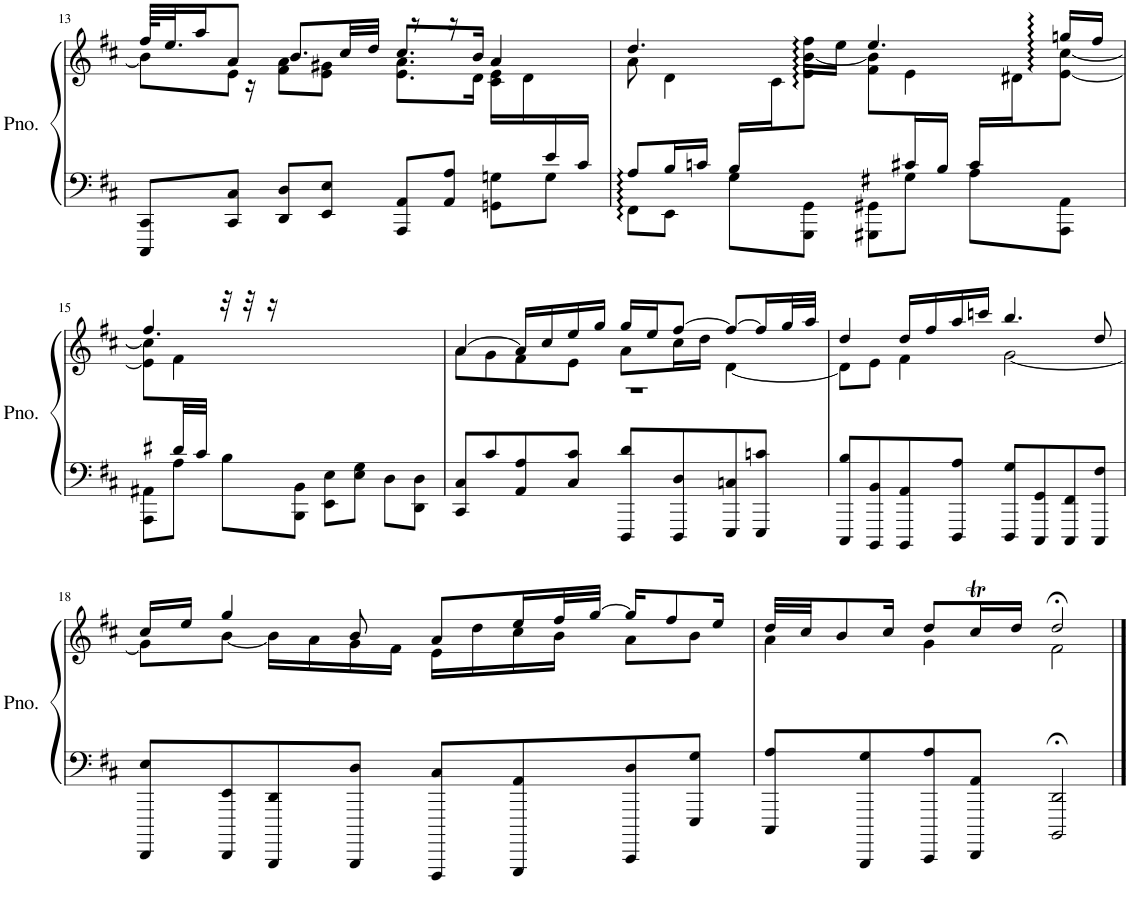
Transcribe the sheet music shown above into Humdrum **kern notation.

**kern	**kern
*part1	*part1
*staff2	*staff1
*I"Piano	*
*I'Pno.	*
!!LO:PB:g=z
*clefF4	*clefG2
*k[f#c#]	*k[f#c#]
*M4/4	*M4/4
*met(c)	*met(c)
=13	=13
*^	*^
*	*	*	*^
2..ryy	8CCC#/ 8CC#/L	64ff#/KLLL	8b\L]	8.ryy
.	.	32.ee/J	.	.
.	.	16aa/J	.	.
.	8CC#/ 8C#/J	8a/J	8e\J	.
.	.	.	.	16r
.	8DD/ 8D/L	64ryy	8f#\ 8a\L	8.b/L
.	.	8.ryy	.	.
.	8EE/ 8E/J	.	8e\ 8g#X\J	.
.	.	.	.	32cc#/LL
.	.	32ryy	.	.
.	.	.	.	32dd/JJJ
.	.	32ryy	.	.
.	8AAA/ 8AA/L	.	8.e\ 8.a\L	8.cc#/L
.	.	8r	.	.
.	8AA/ 8A/J	.	.	.
.	.	16r	.	.
.	.	.	16d\Jk	16b/Jk
.	.	64ryy	.	.
.	.	32ryy	.	.
.	8GGn\ 8Gn\L	4a/	16c#\ 16e\LL	4ryy
.	.	.	16d\	.
16e/	8G\J	.	8ryy	.
16c#/JJ	.	.	.	.
=14	=14	=14	=14	=14
*	*^	*	*	*^
8ryy	8A/L	8FF#\L	4.dd/	8a\	8ryy	16ryy
*	*	*	*	*v	*v	*v
.	16B/L	8EE\J	.	4d\
.	16cn/JJ	.	.	.
.	16B/LL	8G\L	.	.
*	*	*	*^	*^
.	8.ryy	.	.	.	16ryy@	16c#\J
.	.	8GGG\ 8GG\J	16ff#\LL	8ryy	16ryy@	8e\ [8b\J
.	.	.	16ee\JJ	.	16ryy@	.
.	8GGG#X\ 8GG#X\L	2ryy	4.ee/	8f#\ 8b\]L	8ryy@	2ryy
16c#X/L	8G#X\J	.	.	8.ryy	4e\	.
16B/JJ	.	.	.	.	.	.
16c#/LL	8A\L	.	.	.	.	.
8.ryy	.	.	.	16d#X\J	.	.
.	8AAA\ 8AA\J	.	16ggn/LL	[8e\ [8cc#\J	8ryy	.
.	.	.	16ff#/JJ	.	.	.
*	*v	*v	*	*	*	*
!!LO:LB:g=z	!!	!!	!!
=15	=15	=15	=15	=15	=15
8ryy	8AAA\ 8AA#X\L	4ryy	8e\] 8cc#\]L	8ryy	4.ff#/
32d/LL	8A#X\J	.	8ryy	4f#\	.
32c#/JJJ	.	.	.	.	.
2ryy	.	.	.	.	.
.	8B\L	16ryy	32r	.	.
.	.	.	32r	.	.
.	.	16ryy	16r	.	.
.	8BBB\ 8BB\J	16ryy	2ryy	2ryy	2ryy
.	.	8ryy	.	.	.
.	8EE\ 8E\L	.	.	.	.
.	.	16ryy	.	.	.
.	8E\ 8G\J	8ryy	.	.	.
4ryy	.	.	.	.	.
.	8D\L	4ryy	.	.	.
.	8DD\ 8D\J	.	8ryy	8ryy	8ryy
16ryy	.	.	.	.	.
*v	*v	*	*	*	*
*	*	*	*v	*v
=16	=16	=16	=16
8CC#/ 8C#/L	[4a/	8a\L	1r
8c#/	.	8g\	.
8AA/ 8A/	16a/LL]	8f#\	.
.	16cc#/	.	.
8C#/ 8c#/J	16ee/	8e\J	.
.	16gg/JJ	.	.
8DDD/ 8d/L	16gg/LL	8a\L	.
.	16ee/J	.	.
8DDD/ 8D/	[8ff#/J	16cc#\L	.
.	.	16dd\JJ	.
8EEE/ 8Cn/	8ff#/L_	[4d\	.
8EEE/ 8cn/J	16ff#/L]	.	.
.	32gg/L	.	.
.	32aa/JJJ	.	.
*	*	*v	*v
=17	=17	=17
8CCC#/ 8B/L	4dd/	8d\L]
8BBBB/ 8BB/	.	8e\J
8BBBB/ 8AA/	16dd/LL	4f#\
.	16ff#/	.
8DDD/ 8A/J	16aa/	.
.	16cccn/JJ	.
8DDD/ 8G/L	4.bb/	[2g\
8CCC#/ 8GG/	.	.
8CCC#/ 8FF#/	.	.
8CCC#/ 8F#/J	8dd/	.
!!LO:LB:g=z	!!
=18	=18	=18
8DDDD/ 8E/L	16cc#/LL	8g\L]
.	16ee/JJ	.
8DDDD/ 8EE/	4gg/	[8b\J
8BBBBB/ 8DD/	.	16b\LL]
.	.	16a\
8BBBBB/ 8D/J	8b/	16g\
.	.	16f#\JJ
8FFFFF#/ 8C#/L	8a/L	16e\LL
.	.	16dd\
8GGGGG/ 8AA/	16ee/L	16cc#\
.	32ff#/L	16b\JJ
.	[32gg/JJJ	.
8CCCC#/ 8D/	16gg/KL]	8a\L
.	8ff#/	.
8EEE/ 8G/J	.	8b\J
.	16ee/Jk	.
=19	=19	=19
8CCC#/ 8A/L	32dd/LLL	4a\
.	32cc#/JJ	.
.	8b/	.
8BBBBB/ 8G/	.	.
.	16cc#/Jk	.
8CCCC#/ 8A/	8dd/L	4g\
8DDDD/ 8AA/J	16cc#t/L	.
.	16dd/JJ	.
2BBBB/;< 2DD/;<	2dd;</	2f#\
*	*v	*v
==	==
*-	*-
